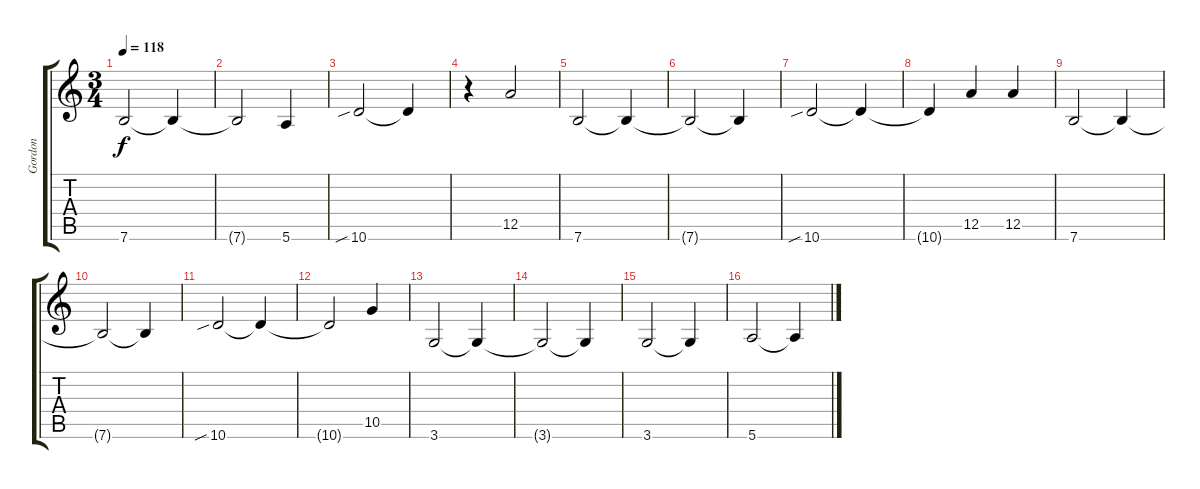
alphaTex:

\track ("Gordon" "Gordon") {instrument electricbassfinger}
\staff {score tabs}
\tuning (E4 B3 G3 D3 A2 E2) {hide}
\ts (3 4)
\tempo 118
\clef g2
\ks c
7.6.2{dy f} 7.6{t}.4 |
7.6{t}.2 5.6.4 |
10.6{sib}.2 10.6{t}.4 |
r.4 12.5.2 |
7.6.2 7.6{t}.4 |
7.6{t}.2 7.6{t}.4 |
10.6{sib}.2 10.6{t}.4 |
10.6{t}.4 12.5.4 12.5.4 |
7.6.2 7.6{t}.4 |
7.6{t}.2 7.6{t}.4 |
10.6{sib}.2 10.6{t}.4 |
10.6{t}.2 10.5.4 |
3.6.2 3.6{t}.4 |
3.6{t}.2 3.6{t}.4 |
3.6.2 3.6{t}.4 |
5.6.2 5.6{t}.4
